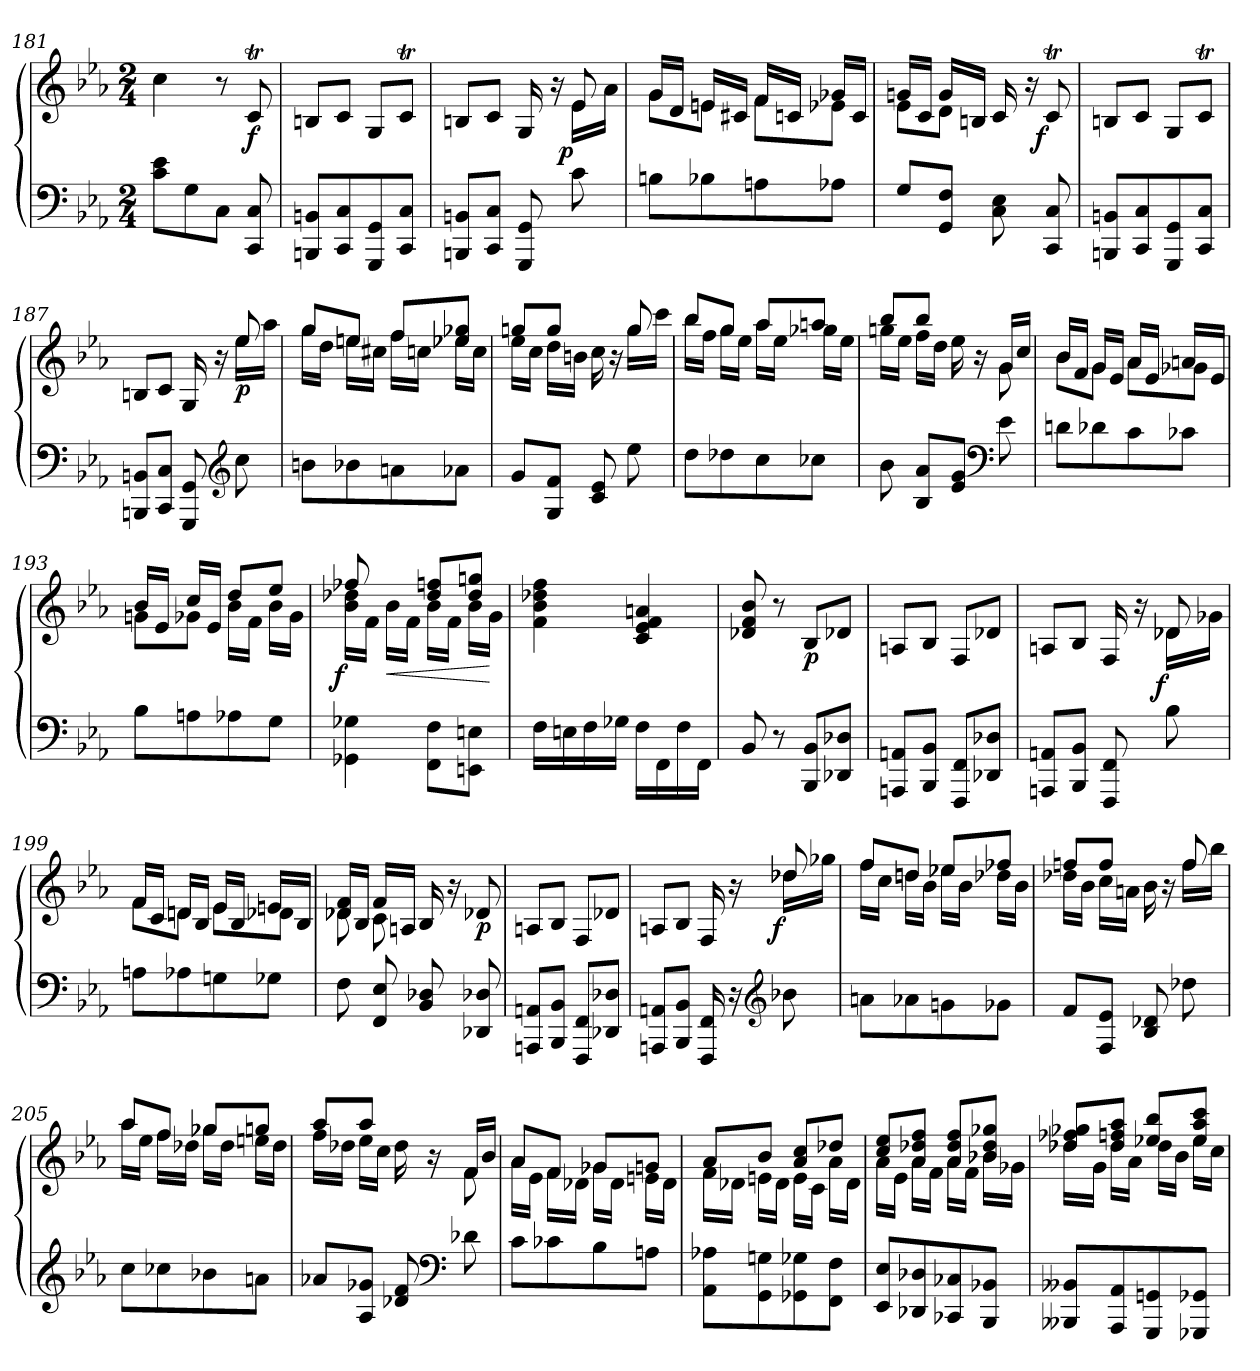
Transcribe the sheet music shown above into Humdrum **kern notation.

**kern	**kern	**dynam
*part1	*part1	*part1
*staff2	*staff1	*staff1/2
*clefF4	*clefG2	*
*k[b-e-a-]	*k[b-e-a-]	*
*M2/4	*M2/4	*
=181	=181	=181
8c\ 8e-\L	4cc	.
8G	.	.
8CJ	8r	.
!	!	!LO:DY:b
8CC 8C	8cT	f
=182	=182	=182
8BBBn 8BBnL	8Bn/L	.
8CC 8C	8cJ	.
8GGG 8GG	8GL	.
8CC 8CJ	8cTJ	.
=183	=183	=183
*	*^	*
8BBBn/ 8BBn/L	8BnL	4.ryy	.
8CC 8CJ	8cJ	.	.
8GGG/ 8GG/	16G	.	.
.	16r	.	.
!	!	!	!LO:DY:b:rj
8c	8e-/	16e-\LL	p
.	.	16a-JJ	.
=184	=184	=184	=184
8Bn\L	16g/LL	8g\L	.
.	16dJJ	.	.
8B-X	16en/LL	8en\J	.
.	16c#XJJ	.	.
8An	16f/LL	8f\L	.
.	16cnJJ	.	.
8A-XJ	16g-X/LL	8e-XJ	.
.	16cJJ	.	.
=185	=185	=185	=185
8GL	16gn/LL	8e-\L	.
.	16cJJ	.	.
8GG 8FJ	16g/LL	8d\J	.
.	16BnJJ	.	.
8C\ 8E-\	16c	4ryy	.
.	16r	.	.
!	!	!	!LO:DY:b:rj
8CC 8C	8cT	.	f
*	*v	*v	*
=186	=186	=186
8BBBn 8BBnL	8BnL	.
8CC 8C	8cJ	.
8GGG 8GG	8GL	.
8CC 8CJ	8cTJ	.
=187	=187	=187
*	*^	*
8BBBn 8BBnL	8BnL	4.ryy	.
8CC 8CJ	8cJ	.	.
8GGG 8GG	16G	.	.
.	16r	.	.
*clefG2	*	*	*
!	!	!	!LO:DY:b
8cc\	8ee-/	16ee-\LL	p
.	.	16aa-JJ	.
=188	=188	=188	=188
8bn\L	8ggL	16ggLL	.
.	.	16ddJJ	.
8b-X	8eenJ	16eenLL	.
.	.	16cc#XJJ	.
8an	8ffL	16ffLL	.
.	.	16ccnJJ	.
8a-XJ	8ee-X 8gg-XJ	16ee-XLL	.
.	.	16ccJJ	.
=189	=189	=189	=189
8gL	8ggnL	16ee-LL	.
.	.	16ccJJ	.
8G 8fJ	8ggJ	16ddLL	.
.	.	16bnJJ	.
8c/ 8e-/	8ryy	16cc	.
.	.	16r	.
8ee-\	8gg/	16ggLL	.
.	.	16cccJJ	.
=190	=190	=190	=190
8ddL	8bb-L	16bb-LL	.
.	.	16ffJJ	.
8dd-X	8ggJ	16ggLL	.
.	.	16ee-JJ	.
8cc	8aa-L	16aa-LL	.
.	.	16ee-JJ	.
8cc-XJ	8aanJ	16gg-XLL	.
.	.	16ee-JJ	.
=191	=191	=191	=191
8b-\	8bb-L	16ggnLL	.
.	.	16ee-JJ	.
8B-/ 8a-/L	8bb-J	16ffLL	.
.	.	16ddJJ	.
8e- 8gJ	8ryy	16ee-	.
.	.	16r	.
*clefF4	*	*	*
8e-	16gLL	8g	.
.	16ccJJ	.	.
=192	=192	=192	=192
8dn\L	16b-/LL	8b-\L	.
.	16fJJ	.	.
8d-X	16g/LL	8gJ	.
.	16e-JJ	.	.
8c	16a-/LL	8a-\L	.
.	16e-JJ	.	.
8c-XJ	16an/LL	8g-XJ	.
.	16e-JJ	.	.
=193	=193	=193	=193
8B-\L	16b-/LL	8gn\L	.
.	16e-JJ	.	.
8An	16cc/LL	8g-XJ	.
.	16e-JJ	.	.
8A-X	8dd/L	16b-\LL	.
.	.	16fJJ	.
8GJ	8ee-J	16b-\LL	.
.	.	16g-JJ	.
=194	=194	=194	=194
!	!	!	!LO:DY:b:rj
4GG-X\ 4G-X\	8ff-X	16b- 16dd-XLL	f
.	.	16fJJ	.
!	!	!	!LO:HP:b
.	8ryy	16b-\LL	<
.	.	16fJJ	.
8FF\ 8F\L	8dd- 8ffnL	16b-LL	.
.	.	16fJJ	.
8EEn 8EnJ	8dd- 8ggnJ	16b-LL	.
.	.	16gJJ	[
*	*v	*v	*
=195	=195	=195
16FLL	4f\ 4b-\ 4dd-X\ 4ff\	.
16En	.	.
16F	.	.
16G-XJJ	.	.
16F\LL	4c/ 4e-/ 4f/ 4an/	.
16FF	.	.
16F	.	.
16FFJJ	.	.
=196	=196	=196
8BB-/	8d-X/ 8f/ 8b-/	.
8r	8r	.
!	!	!LO:DY:b
8BBB-/ 8BB-/L	8B-L	p
8DD-X 8D-XJ	8d-XJ	.
=197	=197	=197
8AAAn 8AAnL	8AnL	.
8BBB- 8BB-J	8B-J	.
8FFF 8FFL	8FL	.
8DD-X 8D-XJ	8d-XJ	.
=198	=198	=198
*	*^	*
8AAAn 8AAnL	8AnL	4.ryy	.
8BBB- 8BB-J	8B-J	.	.
8FFF/ 8FF/	16F	.	.
.	16r	.	.
!	!	!	!LO:DY:b:rj
8B-\	8d-X/	16d-X\LL	f
.	.	16g-XJJ	.
=199	=199	=199	=199
8AnL	16f/LL	8f\L	.
.	16cJJ	.	.
8A-X	16dn/LL	8dnJ	.
.	16B-JJ	.	.
8Gn	16e-/LL	8e-\L	.
.	16B-JJ	.	.
8G-XJ	16en/LL	8d-XJ	.
.	16B-JJ	.	.
=200	=200	=200	=200
8F\	16d-X/ 16f/LL	8d-X\	.
.	16B-JJ	.	.
8FF/ 8E-/	16f/LL	8c\	.
.	16AnJJ	.	.
8BB-/ 8D-X/	16B-	4ryy	.
.	16r	.	.
!	!	!	!LO:DY:b
8DD-X/ 8D-X/	8d-X	.	p
*	*v	*v	*
=201	=201	=201
8AAAn 8AAnL	8AnL	.
8BBB- 8BB-J	8B-J	.
8FFF 8FFL	8FL	.
8DD-X 8D-XJ	8d-XJ	.
=202	=202	=202
*	*^	*
8AAAn 8AAnL	8An/L	4.ryy	.
8BBB- 8BB-J	8B-J	.	.
16FFF 16FF	16F	.	.
16r	16r	.	.
*clefG2	*	*	*
!	!	!	!LO:DY:b:rj
8b-X\	8dd-X/	16dd-X\LL	f
.	.	16gg-XJJ	.
=203	=203	=203	=203
8an\L	8ffL	16ffLL	.
.	.	16ccJJ	.
8a-X	8ddnJ	16ddnLL	.
.	.	16b-JJ	.
8gn	8ee-XL	16ee-XLL	.
.	.	16b-JJ	.
8g-XJ	8ff-XJ	16dd-XLL	.
.	.	16b-JJ	.
=204	=204	=204	=204
8f/L	8ffnL	16dd-XLL	.
.	.	16b-JJ	.
8F 8e-J	8ffJ	16ccLL	.
.	.	16anJJ	.
8B- 8d-X	8ryy	16b-\	.
.	.	16r	.
8dd-X\	8ff/	16ff\LL	.
.	.	16bb-JJ	.
=205	=205	=205	=205
8cc\L	8aa-L	16aa-LL	.
.	.	16ee-JJ	.
8cc-X	8ffJ	16ffLL	.
.	.	16dd-XJJ	.
8b-X	8gg-XL	16gg-XLL	.
.	.	16dd-JJ	.
8anJ	8ggnJ	16eenLL	.
.	.	16dd-JJ	.
=206	=206	=206	=206
8a-X/L	8aa-L	16ffLL	.
.	.	16dd-XJJ	.
8A- 8g-XJ	8aa-J	16ee-LL	.
.	.	16ccJJ	.
8d-X/ 8f/	8ryy	16dd-	.
.	.	16r	.
*clefF4	*	*	*
8d-X\	16fLL	8f	.
.	16b-JJ	.	.
=207	=207	=207	=207
8c\L	8a-L	16a-LL	.
.	.	16e-JJ	.
8c-X	8fJ	16fLL	.
.	.	16d-XJJ	.
8B-	8g-XL	16g-XLL	.
.	.	16d-JJ	.
8AnJ	8gnJ	16enLL	.
.	.	16d-JJ	.
=208	=208	=208	=208
8AA-\ 8A-X\L	8a-L	16fLL	.
.	.	16d-XJJ	.
8GG 8Gn	8b-J	16enLL	.
.	.	16d-JJ	.
8GG-X 8G-X	8a- 8ccL	16eLL	.
.	.	16cJJ	.
8FF 8FJ	8dd-XJ	16a-LL	.
.	.	16d-JJ	.
=209	=209	=209	=209
8EE-/ 8E-/L	8cc 8ee-L	16a-LL	.
.	.	16e-JJ	.
8DD-X 8D-X	8a- 8dd-X 8ffJ	16a-LL	.
.	.	16fJJ	.
8CC-X 8C-X	8a- 8dd- 8ffL	16a-LL	.
.	.	16fJJ	.
8BBB- 8BB-XJ	8b-X 8dd- 8gg-XJ	16b-XLL	.
.	.	16g-XJJ	.
=210	=210	=210	=210
8BBB--X/ 8BB--X/L	8dd-X 8ff-X 8gg-XL	16dd-XLL	.
.	.	16gJJ	.
8AAA- 8AA-	8dd- 8ffn 8aa-J	16dd-LL	.
.	.	16a-JJ	.
8GGG 8GGn	8ee-X 8bb-L	16dd-LL	.
.	.	16b-JJ	.
8GGG-X 8GG-XJ	8ee- 8aa- 8cccJ	16ee-LL	.
.	.	16ccJJ	.
*	*v	*v	*
=	=	=
*-	*-	*-
